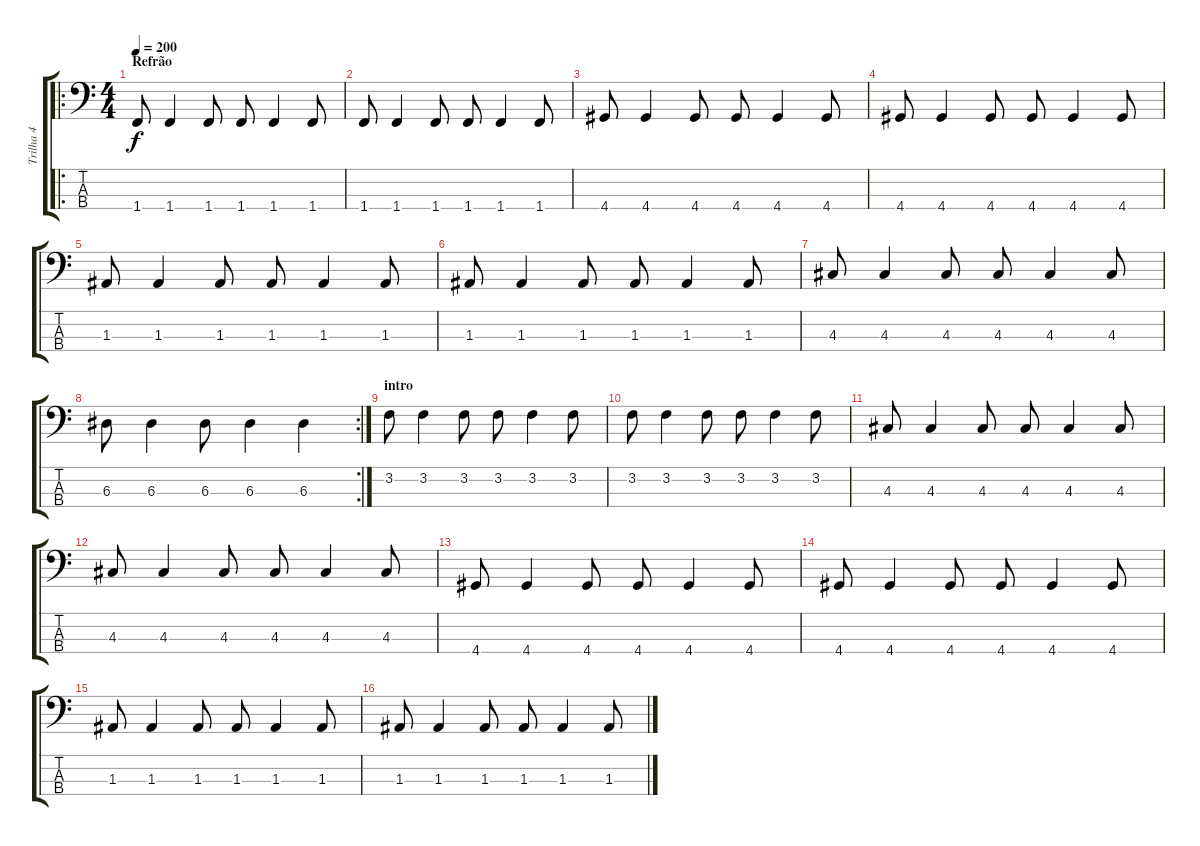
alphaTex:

\track ("Trilha 4" "Trilha 4") {instrument electricbasspick}
\staff {score tabs}
\tuning (G2 D2 A1 E1) {hide}
\ro
\ts (4 4)
\section ("" "Refrão")
\tempo 200
\clef f4
\ks c
1.4.8{dy f} 1.4.4 1.4.8 1.4.8 1.4.4 1.4.8 |
1.4.8 1.4.4 1.4.8 1.4.8 1.4.4 1.4.8 |
4.4.8 4.4.4 4.4.8 4.4.8 4.4.4 4.4.8 |
4.4.8 4.4.4 4.4.8 4.4.8 4.4.4 4.4.8 |
1.3.8 1.3.4 1.3.8 1.3.8 1.3.4 1.3.8 |
1.3.8 1.3.4 1.3.8 1.3.8 1.3.4 1.3.8 |
4.3.8 4.3.4 4.3.8 4.3.8 4.3.4 4.3.8 |
\rc 2
6.3.8 6.3.4 6.3.8 6.3.4 6.3.4 |
\section ("" "intro")
3.2.8 3.2.4 3.2.8 3.2.8 3.2.4 3.2.8 |
3.2.8 3.2.4 3.2.8 3.2.8 3.2.4 3.2.8 |
4.3.8 4.3.4 4.3.8 4.3.8 4.3.4 4.3.8 |
4.3.8 4.3.4 4.3.8 4.3.8 4.3.4 4.3.8 |
4.4.8 4.4.4 4.4.8 4.4.8 4.4.4 4.4.8 |
4.4.8 4.4.4 4.4.8 4.4.8 4.4.4 4.4.8 |
1.3.8 1.3.4 1.3.8 1.3.8 1.3.4 1.3.8 |
1.3.8 1.3.4 1.3.8 1.3.8 1.3.4 1.3.8
